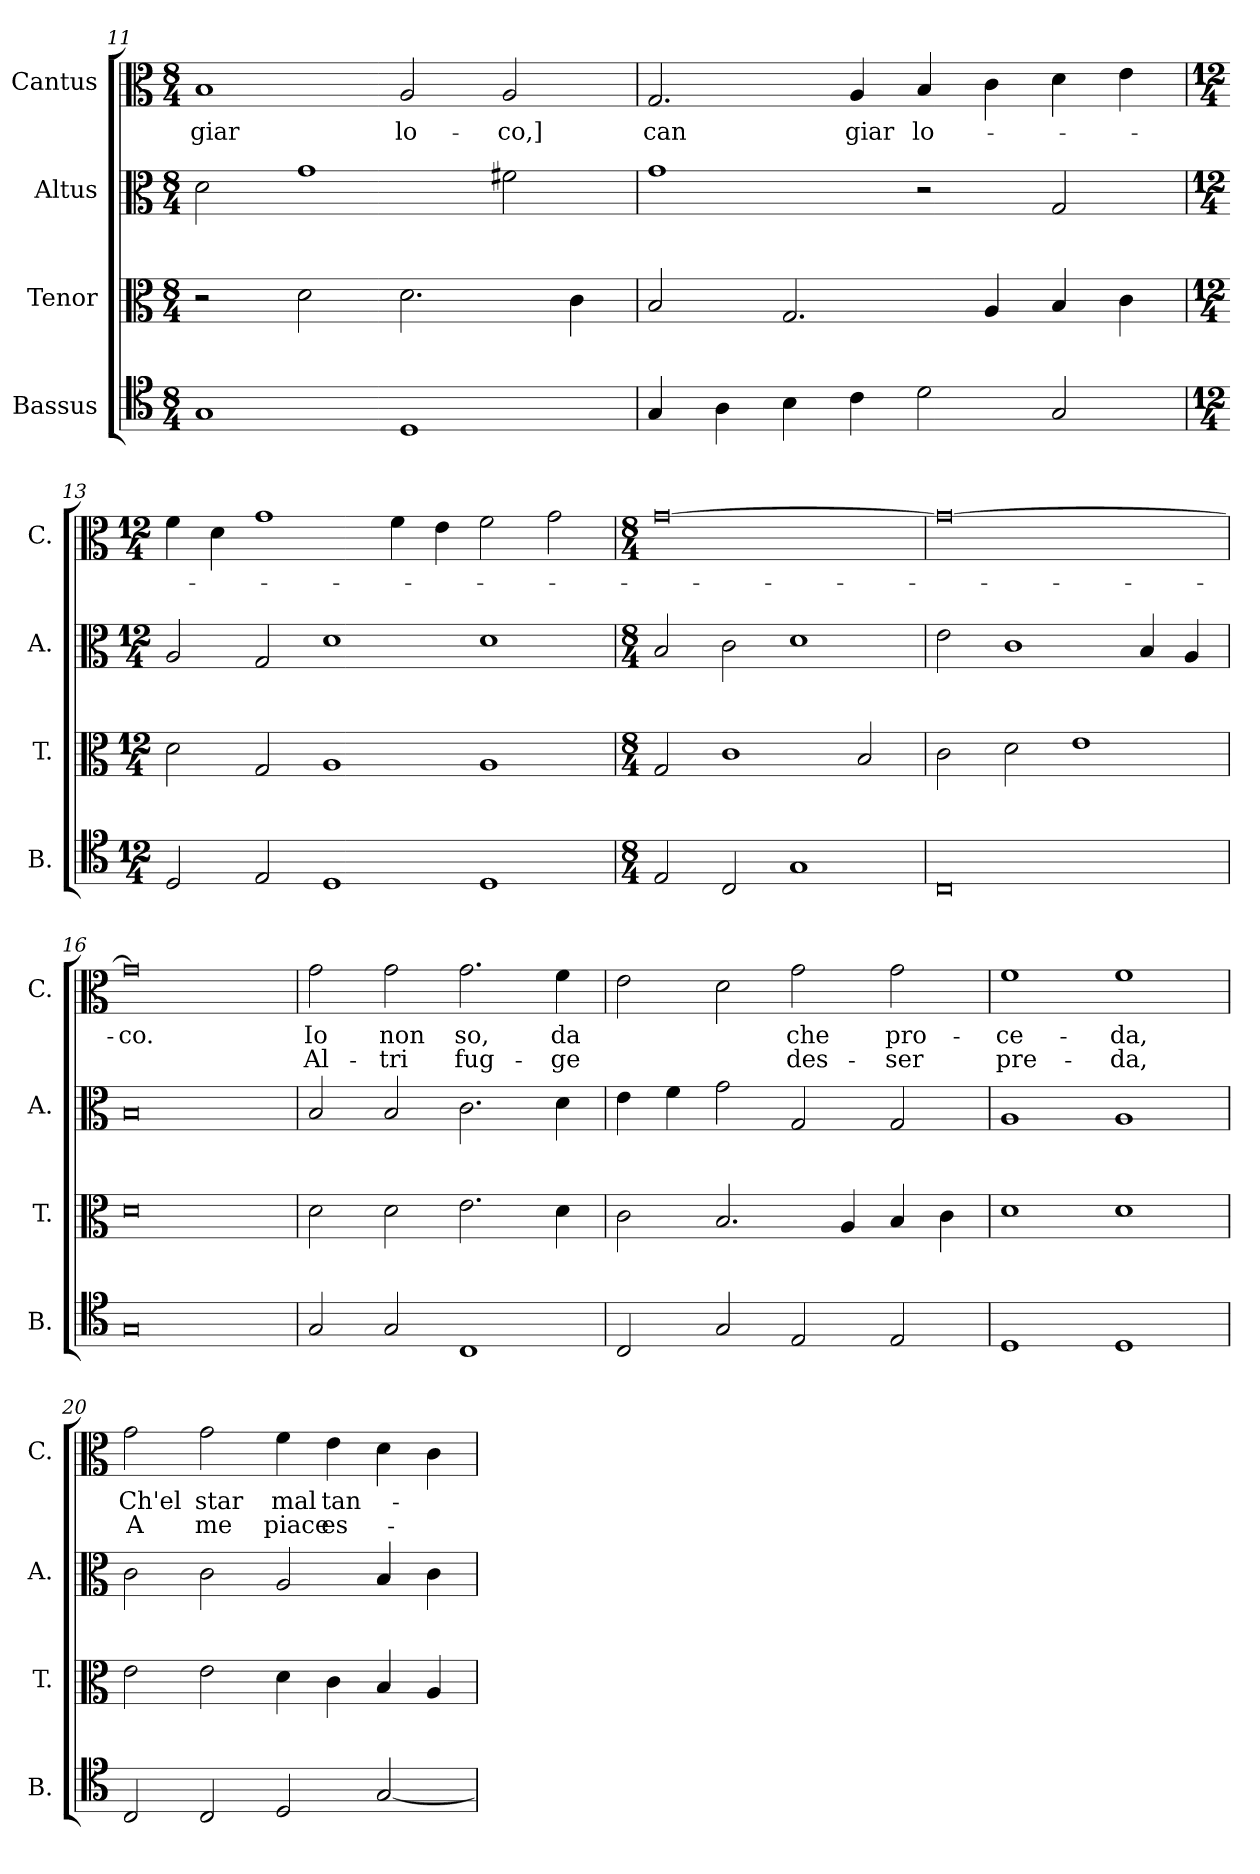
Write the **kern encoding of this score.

**kern	**kern	**kern	**kern	**text	**text
*part4	*part3	*part2	*part1	*part1	*part1
*staff4	*staff3	*staff2	*staff1	*staff1	*staff1
*I"Bassus	*I"Tenor	*I"Altus	*I"Cantus	*	*
*I'B.	*I'T.	*I'A.	*I'C.	*	*
*clefC4	*clefC3	*clefC3	*clefC3	*	*
*k[]	*k[]	*k[]	*k[]	*	*
*M8/4	*M8/4	*M8/4	*M8/4	*	*
=11	=11	=11	=11	=11	=11
!	!	!	!	!LO:LY:b	!
1G	2r	2d\	1B	-giar	.
.	2d\	1g	.	.	.
!	!	!	!	!LO:LY:b	!
1D	2.d\	.	2A/	lo-	.
!	!	!	!	!LO:LY:b	!
.	.	2f#X\	2A/	-co,]	.
.	4c\	.	.	.	.
=12	=12	=12	=12	=12	=12
!	!	!	!	!LO:LY:b	!
4G/	2B/	1g	2.G/	can	.
4A\	.	.	.	.	.
4B\	2.G/	.	.	.	.
!	!	!	!	!LO:LY:b	!
4c\	.	.	4A/	giar	.
!	!	!	!	!LO:LY:b	!
2d\	.	2r	4B/	lo-	.
.	4A/	.	4c\	.	.
2G/	4B/	2G/	4d\	.	.
.	4c\	.	4e\	.	.
!!LO:PB:g=z
=13	=13	=13	=13	=13	=13
*M12/4	*M12/4	*M12/4	*M12/4	*	*
2D/	2d\	2A/	4f\	.	.
.	.	.	4d\	.	.
2E/	2G/	2G/	1g	.	.
1D	1A	1d	.	.	.
.	.	.	4f\	.	.
.	.	.	4e\	.	.
1D	1A	1d	2f\	.	.
.	.	.	2g\	.	.
=14	=14	=14	=14	=14	=14
*M8/4	*M8/4	*M8/4	*M8/4	*	*
2E/	2G/	2B/	[0g	.	.
2C/	1c	2c\	.	.	.
1G	.	1d	.	.	.
.	2B/	.	.	.	.
=15	=15	=15	=15	=15	=15
0C	2c\	2e\	0g_	.	.
.	2d\	1c	.	.	.
.	1e	.	.	.	.
.	.	4B/	.	.	.
.	.	4A/	.	.	.
=16	=16	=16	=16	=16	=16
!	!	!	!	!LO:LY:b	!
0G	0d	0B	0g]	-co.	.
=17	=17	=17	=17	=17	=17
!	!	!	!	!LO:LY:b	!LO:LY:b
2G/	2d\	2B/	2g\	Io	Al-
!	!	!	!	!LO:LY:b	!LO:LY:b
2G/	2d\	2B/	2g\	non	-tri
!	!	!	!	!LO:LY:b	!LO:LY:b
1C	2.e\	2.c\	2.g\	so,	fug-
!	!	!	!	!LO:LY:b	!LO:LY:b
.	4d\	4d\	4f\	da	-ge
!!LO:LB:g=z
=18	=18	=18	=18	=18	=18
2C/	2c\	4e\	2e\	.	.
.	.	4f\	.	.	.
2G/	2.B/	2g\	2d\	.	.
!	!	!	!	!LO:LY:b	!LO:LY:b
2E/	.	2G/	2g\	che	des-
.	4A/	.	.	.	.
!	!	!	!	!LO:LY:b	!LO:LY:b
2E/	4B/	2G/	2g\	pro-	-ser
.	4c\	.	.	.	.
=19	=19	=19	=19	=19	=19
!	!	!	!	!LO:LY:b	!LO:LY:b
1D	1d	1A	1f	-ce-	pre-
!	!	!	!	!LO:LY:b	!LO:LY:b
1D	1d	1A	1f	-da,	-da,
=20	=20	=20	=20	=20	=20
!	!	!	!	!LO:LY:b	!LO:LY:b
2C/	2e\	2c\	2g\	Ch'el	A
!	!	!	!	!LO:LY:b	!LO:LY:b
2C/	2e\	2c\	2g\	star	me
!	!	!	!	!LO:LY:b	!LO:LY:b
2D/	4d\	2A/	4f\	mal	piace
!	!	!	!	!LO:LY:b	!LO:LY:b
.	4c\	.	4e\	tan-	es-
[2G/	4B/	4B/	4d\	.	.
.	4A/	4c\	4c\	.	.
=	=	=	=	=	=
*-	*-	*-	*-	*-	*-
